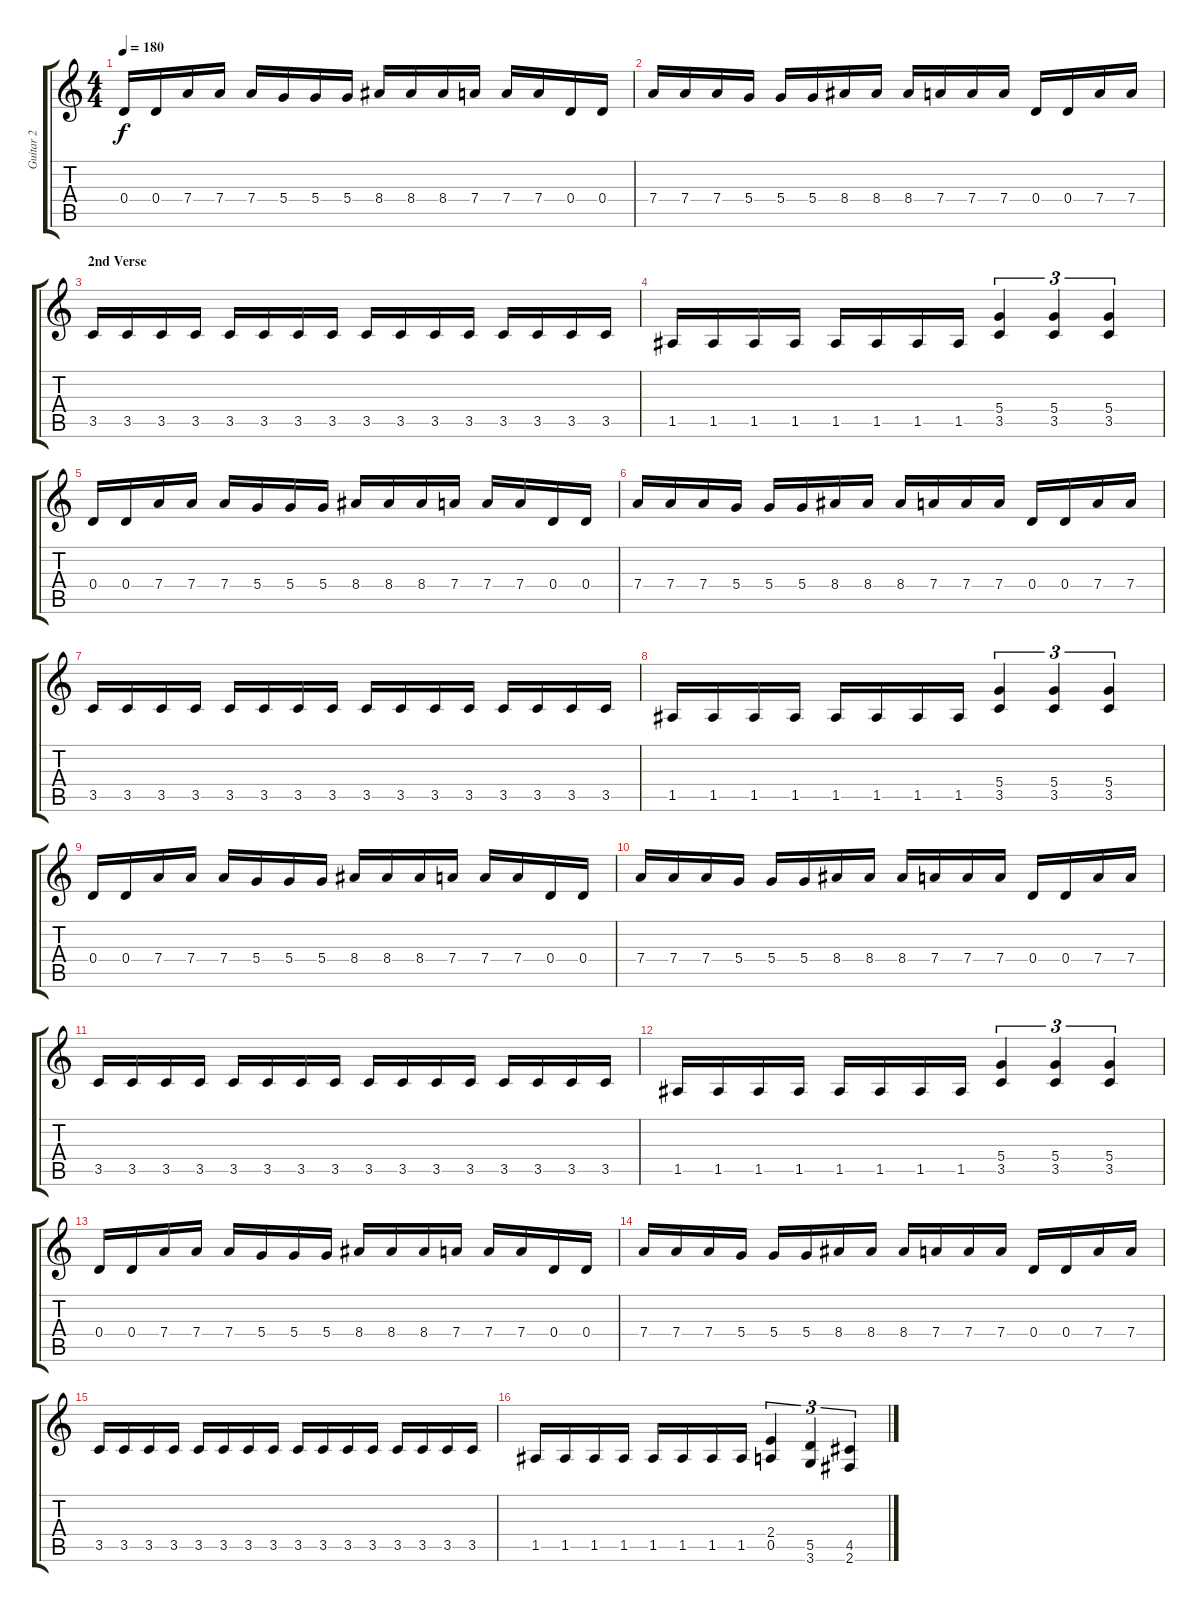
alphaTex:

\track ("Guitar 2" "Guitar 2") {instrument distortionguitar}
\staff {score tabs}
\tuning (E4 B3 G3 D3 A2 E2) {hide}
\ts (4 4)
\tempo 180
\clef g2
\ks c
0.4.16{dy f} 0.4.16 7.4.16 7.4.16 7.4.16 5.4.16 5.4.16 5.4.16 8.4.16 8.4.16 8.4.16 7.4.16 7.4.16 7.4.16 0.4.16 0.4.16 |
7.4.16 7.4.16 7.4.16 5.4.16 5.4.16 5.4.16 8.4.16 8.4.16 8.4.16 7.4.16 7.4.16 7.4.16 0.4.16 0.4.16 7.4.16 7.4.16 |
\section ("" "2nd Verse")
3.5.16 3.5.16 3.5.16 3.5.16 3.5.16 3.5.16 3.5.16 3.5.16 3.5.16 3.5.16 3.5.16 3.5.16 3.5.16 3.5.16 3.5.16 3.5.16 |
1.5.16 1.5.16 1.5.16 1.5.16 1.5.16 1.5.16 1.5.16 1.5.16 (5.4 3.5).4{tu (3 2)} (5.4 3.5).4{tu (3 2)} (5.4 3.5).4{tu (3 2)} |
0.4.16 0.4.16 7.4.16 7.4.16 7.4.16 5.4.16 5.4.16 5.4.16 8.4.16 8.4.16 8.4.16 7.4.16 7.4.16 7.4.16 0.4.16 0.4.16 |
7.4.16 7.4.16 7.4.16 5.4.16 5.4.16 5.4.16 8.4.16 8.4.16 8.4.16 7.4.16 7.4.16 7.4.16 0.4.16 0.4.16 7.4.16 7.4.16 |
3.5.16 3.5.16 3.5.16 3.5.16 3.5.16 3.5.16 3.5.16 3.5.16 3.5.16 3.5.16 3.5.16 3.5.16 3.5.16 3.5.16 3.5.16 3.5.16 |
1.5.16 1.5.16 1.5.16 1.5.16 1.5.16 1.5.16 1.5.16 1.5.16 (5.4 3.5).4{tu (3 2)} (5.4 3.5).4{tu (3 2)} (5.4 3.5).4{tu (3 2)} |
0.4.16 0.4.16 7.4.16 7.4.16 7.4.16 5.4.16 5.4.16 5.4.16 8.4.16 8.4.16 8.4.16 7.4.16 7.4.16 7.4.16 0.4.16 0.4.16 |
7.4.16 7.4.16 7.4.16 5.4.16 5.4.16 5.4.16 8.4.16 8.4.16 8.4.16 7.4.16 7.4.16 7.4.16 0.4.16 0.4.16 7.4.16 7.4.16 |
3.5.16 3.5.16 3.5.16 3.5.16 3.5.16 3.5.16 3.5.16 3.5.16 3.5.16 3.5.16 3.5.16 3.5.16 3.5.16 3.5.16 3.5.16 3.5.16 |
1.5.16 1.5.16 1.5.16 1.5.16 1.5.16 1.5.16 1.5.16 1.5.16 (5.4 3.5).4{tu (3 2)} (5.4 3.5).4{tu (3 2)} (5.4 3.5).4{tu (3 2)} |
0.4.16 0.4.16 7.4.16 7.4.16 7.4.16 5.4.16 5.4.16 5.4.16 8.4.16 8.4.16 8.4.16 7.4.16 7.4.16 7.4.16 0.4.16 0.4.16 |
7.4.16 7.4.16 7.4.16 5.4.16 5.4.16 5.4.16 8.4.16 8.4.16 8.4.16 7.4.16 7.4.16 7.4.16 0.4.16 0.4.16 7.4.16 7.4.16 |
3.5.16 3.5.16 3.5.16 3.5.16 3.5.16 3.5.16 3.5.16 3.5.16 3.5.16 3.5.16 3.5.16 3.5.16 3.5.16 3.5.16 3.5.16 3.5.16 |
1.5.16 1.5.16 1.5.16 1.5.16 1.5.16 1.5.16 1.5.16 1.5.16 (2.4 0.5).4{tu (3 2)} (5.5 3.6).4{tu (3 2)} (4.5 2.6).4{tu (3 2)}
